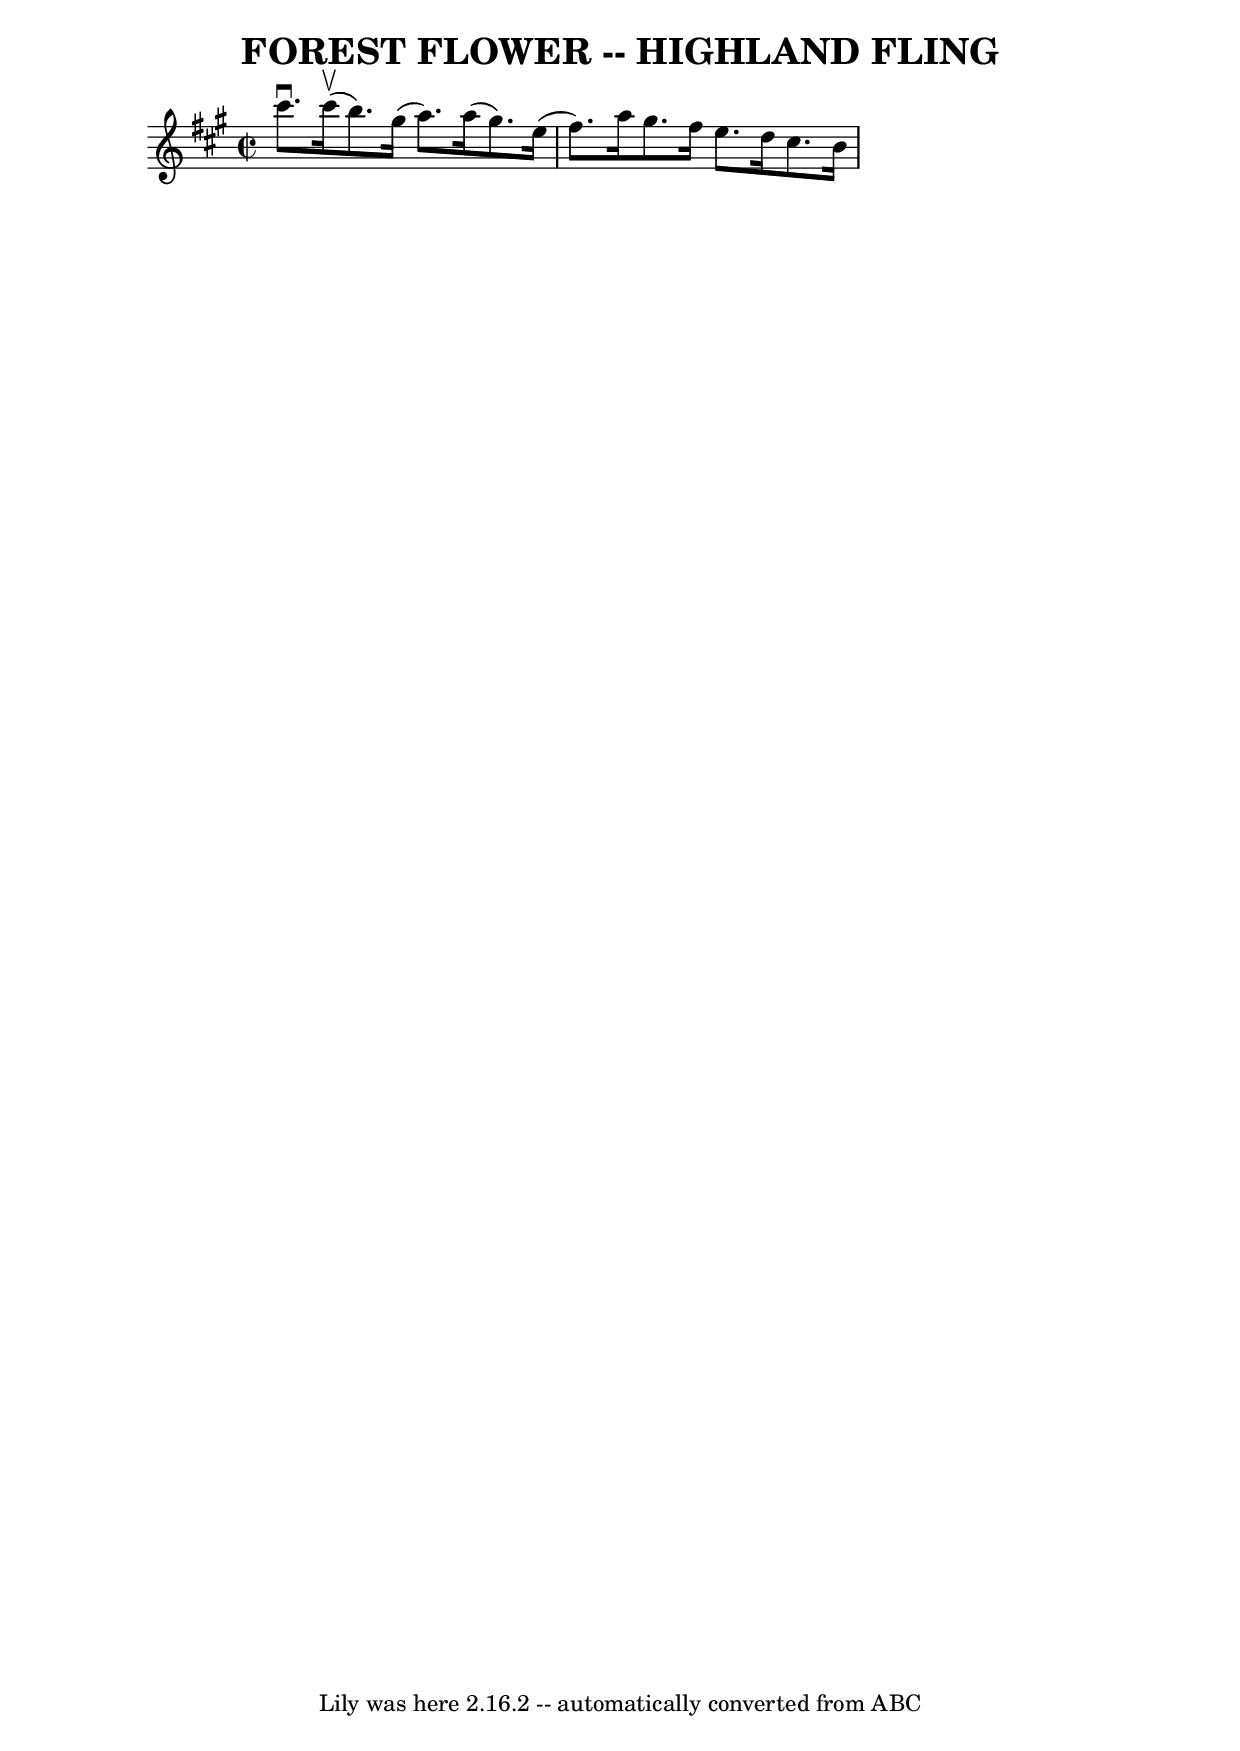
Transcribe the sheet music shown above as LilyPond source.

\version "2.16.2"
\include "Mammoth.ily"
\header {
  %% book = "Ryan's Mammoth Collection of Fiddle Tunes"
  crossRefNumber = "1"
  footnotes = ""
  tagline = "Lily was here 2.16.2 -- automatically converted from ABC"
  title = "FOREST FLOWER -- HIGHLAND FLING"

}
voicedefault =  {


  \override Staff.TimeSignature #'style = #'C
  \time 2/2 
  \key a \major       |
  |
  |
  
  cis'''8.^\downbow^\downbow^\downbow cis'''16 (^\upbow b''8.)   
  gis''16 (a''8.) a''16 (gis''8.) e''16 (|
  fis''8.  
  -) a''16 gis''8. fis''16 e''8. d''16 cis''8. b'16        
  |
  

}

\score{
  <<

    \context Staff="default"
    {
      \voicedefault 
      
    }

  >>
  \layout {
    
  }
  \midi {
  }

}
